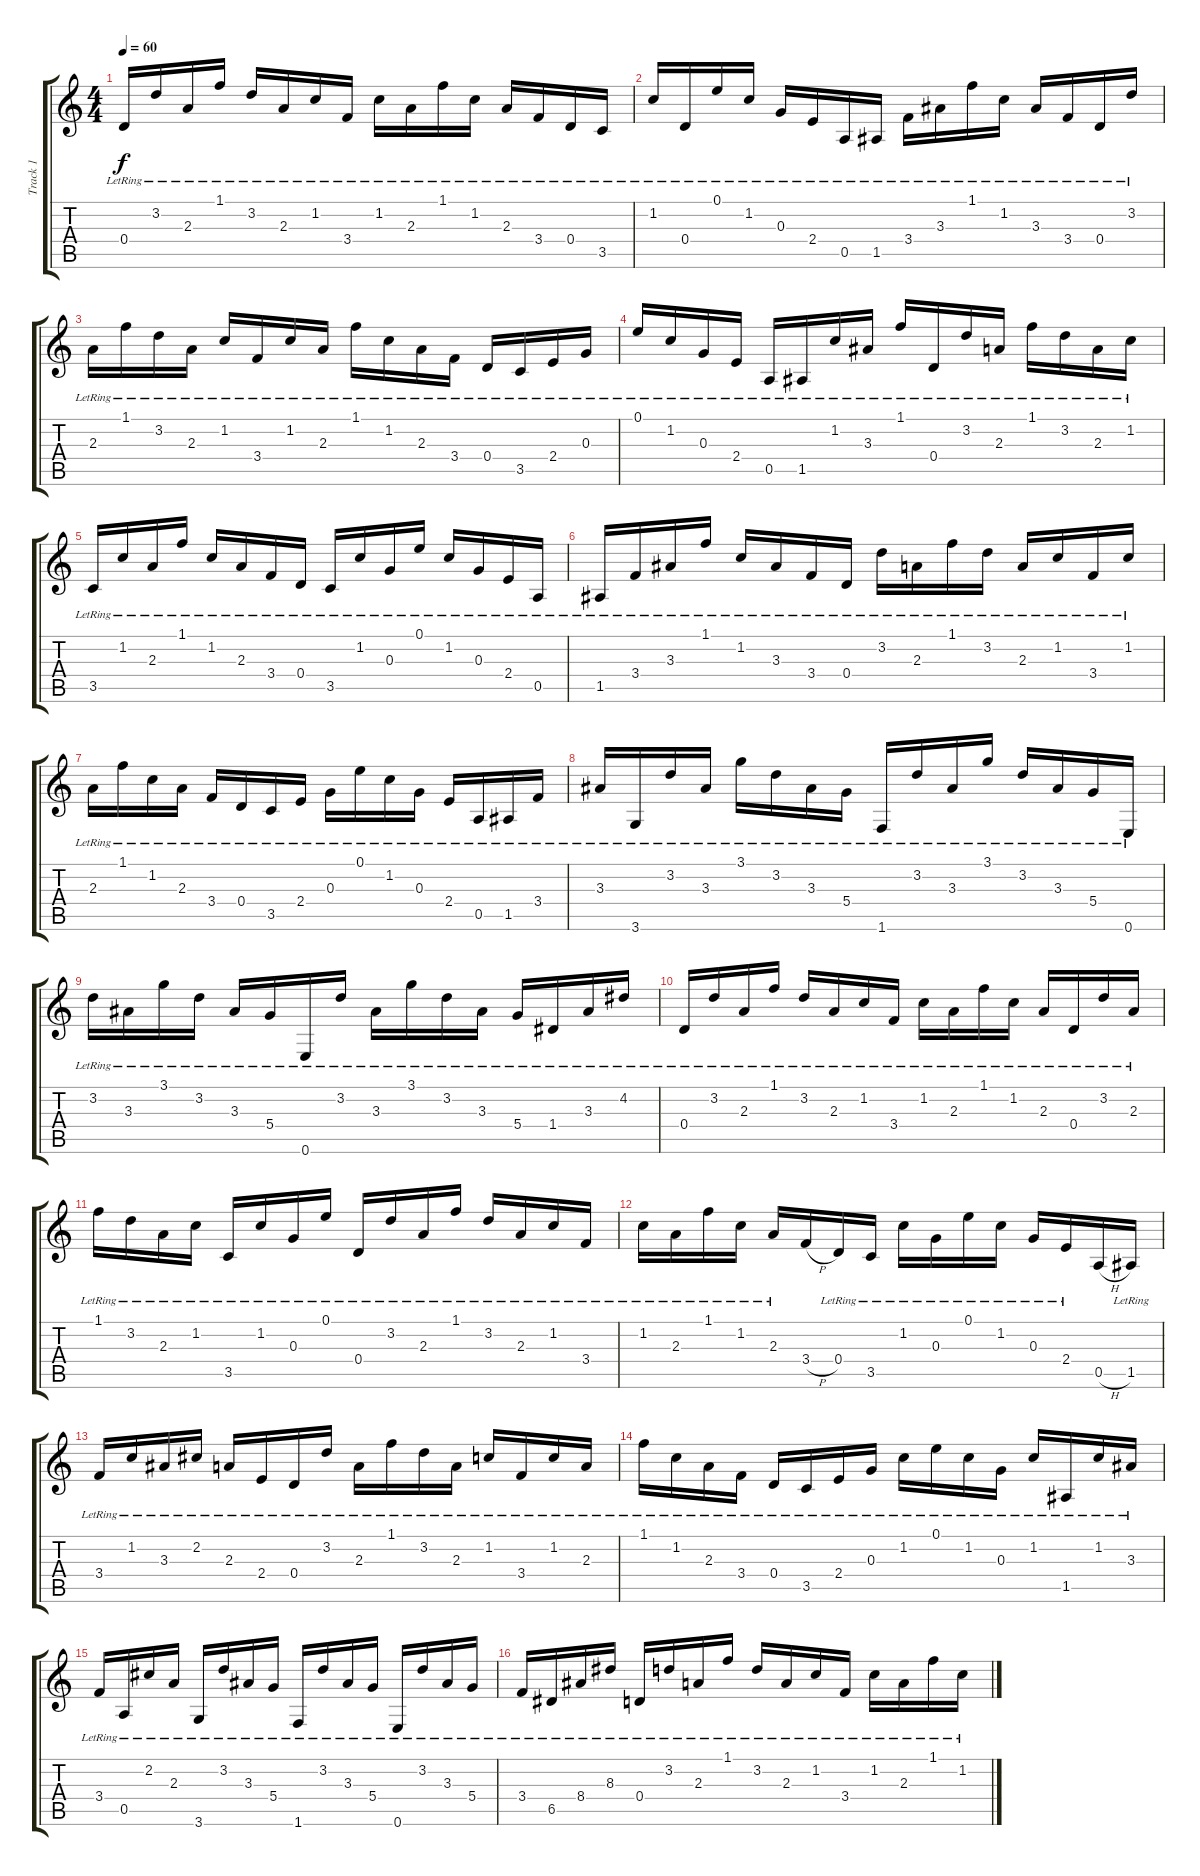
\track ("Track 1" "Track 1") {instrument acousticguitarsteel}
\staff {score tabs}
\tuning (E4 B3 G3 D3 A2 E2) {hide}
\ts (4 4)
\tempo 60
\clef g2
\ks c
0.4{lr}.16{dy f instrument acousticguitarsteel} 3.2{lr}.16 2.3{lr}.16 1.1{lr}.16 3.2{lr}.16 2.3{lr}.16 1.2{lr}.16 3.4{lr}.16 1.2{lr}.16 2.3{lr}.16 1.1{lr}.16 1.2{lr}.16 2.3{lr}.16 3.4{lr}.16 0.4{lr}.16 3.5{lr}.16 |
1.2{lr}.16 0.4{lr}.16 0.1{lr}.16 1.2{lr}.16 0.3{lr}.16 2.4{lr}.16 0.5{lr}.16 1.5{lr}.16 3.4{lr}.16 3.3{lr}.16 1.1{lr}.16 1.2{lr}.16 3.3{lr}.16 3.4{lr}.16 0.4{lr}.16 3.2{lr}.16 |
2.3{lr}.16 1.1{lr}.16 3.2{lr}.16 2.3{lr}.16 1.2{lr}.16 3.4{lr}.16 1.2{lr}.16 2.3{lr}.16 1.1{lr}.16 1.2{lr}.16 2.3{lr}.16 3.4{lr}.16 0.4{lr}.16 3.5{lr}.16 2.4{lr}.16 0.3{lr}.16 |
0.1{lr}.16 1.2{lr}.16 0.3{lr}.16 2.4{lr}.16 0.5{lr}.16 1.5{lr}.16 1.2{lr}.16 3.3{lr}.16 1.1{lr}.16 0.4{lr}.16 3.2{lr}.16 2.3{lr}.16 1.1{lr}.16 3.2{lr}.16 2.3{lr}.16 1.2{lr}.16 |
3.5{lr}.16 1.2{lr}.16 2.3{lr}.16 1.1{lr}.16 1.2{lr}.16 2.3{lr}.16 3.4{lr}.16 0.4{lr}.16 3.5{lr}.16 1.2{lr}.16 0.3{lr}.16 0.1{lr}.16 1.2{lr}.16 0.3{lr}.16 2.4{lr}.16 0.5{lr}.16 |
1.5{lr}.16 3.4{lr}.16 3.3{lr}.16 1.1{lr}.16 1.2{lr}.16 3.3{lr}.16 3.4{lr}.16 0.4{lr}.16 3.2{lr}.16 2.3{lr}.16 1.1{lr}.16 3.2{lr}.16 2.3{lr}.16 1.2{lr}.16 3.4{lr}.16 1.2{lr}.16 |
2.3{lr}.16 1.1{lr}.16 1.2{lr}.16 2.3{lr}.16 3.4{lr}.16 0.4{lr}.16 3.5{lr}.16 2.4{lr}.16 0.3{lr}.16 0.1{lr}.16 1.2{lr}.16 0.3{lr}.16 2.4{lr}.16 0.5{lr}.16 1.5{lr}.16 3.4{lr}.16 |
3.3{lr}.16 3.6{lr}.16 3.2{lr}.16 3.3{lr}.16 3.1{lr}.16 3.2{lr}.16 3.3{lr}.16 5.4{lr}.16 1.6{lr}.16 3.2{lr}.16 3.3{lr}.16 3.1{lr}.16 3.2{lr}.16 3.3{lr}.16 5.4{lr}.16 0.6{lr}.16 |
3.2{lr}.16 3.3{lr}.16 3.1{lr}.16 3.2{lr}.16 3.3{lr}.16 5.4{lr}.16 0.6{lr}.16 3.2{lr}.16 3.3{lr}.16 3.1{lr}.16 3.2{lr}.16 3.3{lr}.16 5.4{lr}.16 1.4{lr}.16 3.3{lr}.16 4.2{lr}.16 |
0.4{lr}.16 3.2{lr}.16 2.3{lr}.16 1.1{lr}.16 3.2{lr}.16 2.3{lr}.16 1.2{lr}.16 3.4{lr}.16 1.2{lr}.16 2.3{lr}.16 1.1{lr}.16 1.2{lr}.16 2.3{lr}.16 0.4{lr}.16 3.2{lr}.16 2.3{lr}.16 |
1.1{lr}.16 3.2{lr}.16 2.3{lr}.16 1.2{lr}.16 3.5{lr}.16 1.2{lr}.16 0.3{lr}.16 0.1{lr}.16 0.4{lr}.16 3.2{lr}.16 2.3{lr}.16 1.1{lr}.16 3.2{lr}.16 2.3{lr}.16 1.2{lr}.16 3.4{lr}.16 |
1.2{lr}.16 2.3{lr}.16 1.1{lr}.16 1.2{lr}.16 2.3{lr}.16 3.4{h}.16 0.4{lr}.16 3.5{lr}.16 1.2{lr}.16 0.3{lr}.16 0.1{lr}.16 1.2{lr}.16 0.3{lr}.16 2.4{lr}.16 0.5{h}.16 1.5{lr}.16 |
3.4{lr}.16 1.2{lr}.16 3.3{lr}.16 2.2{lr}.16 2.3{lr}.16 2.4{lr}.16 0.4{lr}.16 3.2{lr}.16 2.3{lr}.16 1.1{lr}.16 3.2{lr}.16 2.3{lr}.16 1.2{lr}.16 3.4{lr}.16 1.2{lr}.16 2.3{lr}.16 |
1.1{lr}.16 1.2{lr}.16 2.3{lr}.16 3.4{lr}.16 0.4{lr}.16 3.5{lr}.16 2.4{lr}.16 0.3{lr}.16 1.2{lr}.16 0.1{lr}.16 1.2{lr}.16 0.3{lr}.16 1.2{lr}.16 1.5{lr}.16 1.2{lr}.16 3.3{lr}.16 |
3.4{lr}.16 0.5{lr}.16 2.2{lr}.16 2.3{lr}.16 3.6{lr}.16 3.2{lr}.16 3.3{lr}.16 5.4{lr}.16 1.6{lr}.16 3.2{lr}.16 3.3{lr}.16 5.4{lr}.16 0.6{lr}.16 3.2{lr}.16 3.3{lr}.16 5.4{lr}.16 |
3.4{lr}.16 6.5{lr}.16 8.4{lr}.16 8.3{lr}.16 0.4{lr}.16 3.2{lr}.16 2.3{lr}.16 1.1{lr}.16 3.2{lr}.16 2.3{lr}.16 1.2{lr}.16 3.4{lr}.16 1.2{lr}.16 2.3{lr}.16 1.1{lr}.16 1.2{lr}.16
